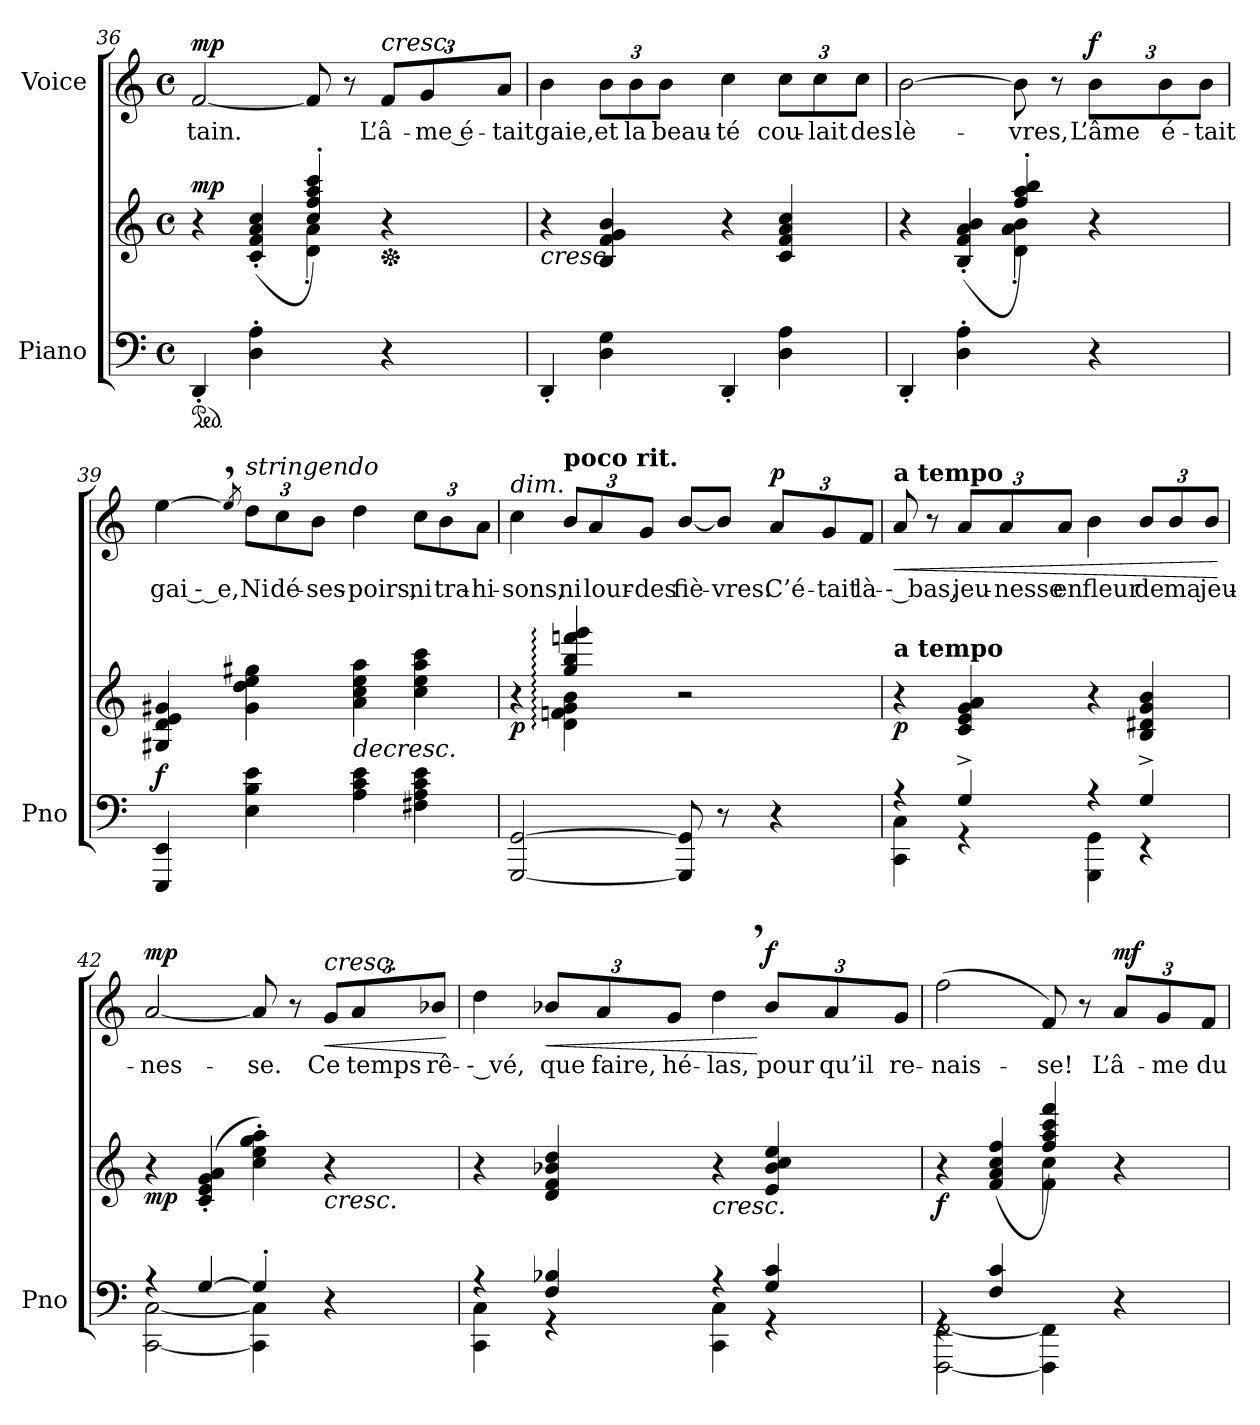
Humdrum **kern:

**kern	**kern	**dynam	**kern	**text	**dynam
*part2	*part2	*part2	*part1	*part1	*part1
*staff3	*staff2	*staff2/3	*staff1	*staff1	*staff1
*I"Piano	*	*	*I"Voice	*	*
*I'Pno	*	*	*	*	*
*clefF4	*clefG2	*	*clefG2	*	*
*k[]	*k[]	*	*k[]	*	*
*M4/4	*M4/4	*	*M4/4	*	*
*met(c)	*met(c)	*	*met(c)	*	*
*ped	*	*	*	*	*
=36	=36	=36	=36	=36	=36
*	*^	*	*	*	*
!	!	!	!LO:DY:a	!	!LO:LY:b	!LO:DY:a
(<4DD'/	4r	2ryy	mp	[2f/	-tain.	mp
4D\' 4A\'	(>4c/' 4f/' 4a/' 4cc/'	.	.	.	.	.
4ryy	4cc/' 4ff/' 4aa/' 4ccc/')	4d\' 4a\')	.	8f/]	.	.
.	.	.	.	8r	.	.
*	*Xped	*	*	*	*	*
!	!	!	!	!LO:TX:a:i:t=cresc.	!	!
!	!	!	!	!	!LO:LY:b	!
4r	4r	4ryy	.	12f/L	L’â-	.
!	!	!	!	!	!LO:LY:b	!
.	.	.	.	12g/	-me é-	.
!	!	!	!	!	!LO:LY:b	!
.	.	.	.	12a/J	-tait	.
*	*v	*v	*	*	*	*
!!LO:LB:g=z
=37	=37	=37	=37	=37	=37
!	!	!LO:HP:b	!	!LO:LY:b	!
4DD'/	4r	<	4b\	gaie,	.
!	!	!	!	!LO:LY:b	!
4D\ 4G\	4B/ 4f/ 4g/ 4b/	.	12b\L	et	.
!	!	!	!	!LO:LY:b	!
.	.	.	12b\	la	.
!	!	!	!	!LO:LY:b	!
.	.	.	12b\J	beau-	.
!	!	!	!	!LO:LY:b	!
4DD'/	4r	.	4cc\	-té	.
!	!	!	!	!LO:LY:b	!
4D\ 4A\	4c/ 4f/ 4a/ 4cc/	.	12cc\L	cou-	.
!	!	!	!	!LO:LY:b	!
.	.	.	12cc\	-lait	.
!	!	!	!	!LO:LY:b	!
.	.	.	12cc\J	des	.
=38	=38	=38	=38	=38	=38
*	*^	*	*	*	*
!	!	!	!	!	!LO:LY:b	!
(<4DD'/	4r	2ryy	.	[2b\	lè-	.
4D\' 4A\'	(>4B/' 4f/' 4a/' 4b/'	.	.	.	.	.
!	!	!	!	!	!LO:LY:b	!
4ryy	4ff/' 4aa/' 4bb/')	4d\' 4a\' 4b\')	.	8b\]	-vres,	.
.	.	.	.	8r	.	.
!	!	!	!	!	!LO:LY:b	!LO:DY:a
4r	4r	4ryy	.	12b\L	L’âme	f
!	!	!	!	!	!LO:LY:b	!
.	.	.	.	12b\	é-	.
!	!	!	!	!	!LO:LY:b	!
.	.	.	.	12b\J	-tait	.
*	*v	*v	*	*	*	*
!!LO:LB:g=z
=39	=39	=39	=39	=39	=39
!	!	!LO:DY:b	!	!LO:LY:b	!
4EEE/ 4EE/	4G#X/ 4d/ 4e/ 4g#X/	f	[4ee,\	gai - e,	.
*	*	*	*MM106	*	*
.	.	.	8qee/]	.	.
!	!	!	!LO:TX:a:i:t=stringendo	!	!
!	!	!	!	!LO:LY:b	!
4E\ 4B\ 4e\	4g#\ 4dd\ 4ee\ 4gg#X\	.	12dd\L	Ni	.
!	!	!	!	!LO:LY:b	!
.	.	.	12cc\	dé-	.
!	!	!	!	!LO:LY:b	!
.	.	.	12b\J	-ses-	.
!	!	!LO:HP:b	!	!LO:LY:b	!
4A\ 4c\ 4e\	4a\ 4cc\ 4ee\ 4aa\	>	4dd\	-poirs,	.
*	*	*	*MM108	*	*
!	!	!	!	!LO:LY:b	!
4F#X\ 4A\ 4c\ 4e\	4cc\ 4ee\ 4aa\ 4ccc\	.	12cc\L	ni	.
!	!	!	!	!LO:LY:b	!
.	.	.	12b\	tra-	.
!	!	!	!	!LO:LY:b	!
.	.	.	12a\J	-hi-	.
=40	=40	=40	=40	=40	=40
*^	*^	*	*	*	*
!	!	!	!	!	!LO:TX:a:i:t=dim.	!	!
!	!	!	!	!LO:DY:b	!	!LO:LY:b	!
4ryy	[2GGG/ [2GG/	4r	4ryy	p	4cc\	-sons,	.
*	*	*	*	*	*MM104	*	*
!	!	!	!	!	!LO:TX:a:B:t=poco rit.	!	!
!	!	!	!	!	!	!LO:LY:b	!
4ryy	.	4gg/: 4bb/: 4fffn/: 4ggg/:	4d\: 4fn\: 4g\: 4b\:	[	12b/L	ni	.
!	!	!	!	!	!	!LO:LY:b	!
.	.	.	.	.	12a/	lour-	.
!	!	!	!	!	!	!LO:LY:b	!
.	.	.	.	.	12g/J	-des	.
!	!	!	!	!	!	!LO:LY:b	!
2ryy	8GGG/] 8GG/]	2r	2ryy	.	[8b/L	fiè-	.
!	!	!	!	!	!	!LO:LY:b	!
.	8r	.	.	.	8b/J]	-vres.	.
*	*	*	*	*	*MM100	*	*
!	!	!	!	!	!	!LO:LY:b	!LO:DY:a
.	4r	.	.	.	12a/L	C’é-	p
!	!	!	!	!	!	!LO:LY:b	!
.	.	.	.	.	12g/	-tait	.
!	!	!	!	!	!	!LO:LY:b	!
.	.	.	.	.	12f/J	là-	.
*	*	*v	*v	*	*	*	*
!!LO:PB:g=z
=41	=41	=41	=41	=41	=41	=41
!	!	!	!	!LO:TX:a:B:t=a tempo	!	!
!	!	!LO:TX:a:B:t=a tempo	!	!	!	!
!	!	!	!LO:DY:b	!	!LO:LY:b	!LO:HP:b
4r	4CC\ 4C\	4r	p	8a/	-- bas,	<
.	.	.	.	8r	.	.
*	*	*	*	*MM104	*	*
!	!	!	!	!	!LO:LY:b	!
4G^/	4r	4c/ 4e/ 4g/ 4a/	.	12a/L	jeu-	.
!	!	!	!	!	!LO:LY:b	!
.	.	.	.	12a/	-nesse	.
!	!	!	!	!	!LO:LY:b	!
.	.	.	.	12a/J	en	.
!	!	!	!	!	!LO:LY:b	!
4r	4GGG\ 4GG\	4r	.	4b\	fleur	.
!	!	!	!	!	!LO:LY:b	!
4G^/	4r	4B/ 4d#X/ 4g/ 4b/	.	12b/L	de	.
!	!	!	!	!	!LO:LY:b	!
.	.	.	.	12b/	ma	.
!	!	!	!	!	!LO:LY:b	!
.	.	.	.	12b/J	jeu-	.
*v	*v	*	*	*	*	*
.	.	]	.	.	[
=42	=42	=42	=42	=42	=42
*^	*	*	*	*	*
!	!	!	!LO:DY:b	!	!LO:LY:b	!LO:DY:a
4r	[2CC\ [2C\	4r	mp	[2a/	-nes-	mp
[4G/	.	(>4c/' 4e/' 4g/' 4a/'	.	.	.	.
!	!	!	!	!	!LO:LY:b	!
4G'/]	4CC\] 4C\]	4cc\' 4ee\' 4gg\' 4aa\')	.	8a/]	-se.	.
.	.	.	.	8r	.	.
!	!	!	!	!LO:TX:a:i:t=cresc.	!	!
!	!	!LO:TX:b:i:t=cresc.	!	!	!	!
!	!	!	!	!	!LO:LY:b	!LO:HP:b
4r	4ryy	4r	.	12g/L	Ce	<
!	!	!	!	!	!LO:LY:b	!
.	.	.	.	12a/	temps	.
!	!	!	!	!	!LO:LY:b	!
.	.	.	.	12b-X/J	rê-	.
*v	*v	*	*	*	*	*
.	.	.	.	.	[
!!LO:LB:g=z
=43	=43	=43	=43	=43	=43
*^	*	*	*	*	*
!	!	!	!	!	!LO:LY:b	!
4r	4CC\ 4C\	4r	.	4dd\	-- vé,	.
!	!	!	!	!	!LO:LY:b	!LO:HP:b
4F/ 4B-X/	4r	4d/ 4f/ 4b-X/ 4dd/	.	12b-X/L	que	<
!	!	!	!	!	!LO:LY:b	!
.	.	.	.	12a/	faire,	.
!	!	!	!	!	!LO:LY:b	!
.	.	.	.	12g/J	hé-	.
!	!	!LO:TX:b:i:t=cresc.	!	!	!	!
!	!	!	!	!	!LO:LY:b	!
4r	4CC\ 4C\	4r	.	4dd,\	-las,	.
!	!	!	!	!	!LO:LY:b	!LO:DY:n=1:a
4G/ 4c/	4r	4e/ 4b-/ 4cc/ 4ee/	.	12b-/L	pour	[ f
!	!	!	!	!	!LO:LY:b	!
.	.	.	.	12a/	qu’il	.
!	!	!	!	!	!LO:LY:b	!
.	.	.	.	12g/J	re-	.
=44	=44	=44	=44	=44	=44	=44
*	*	*^	*	*	*	*
!	!	!	!	!LO:DY:b	!	!LO:LY:b	!
4rGG	[2FFF\ [2FF\	4r	2ryy	f	(>2ff\	-nais-	.
(<4F/ 4c/	.	(>4f/ 4a/ 4cc/ 4ff/	.	.	.	.	.
!	!	!	!	!	!	!LO:LY:b	!
4ryy	4FFF\] 4FF\]	4ff/ 4aa/ 4ccc/ 4fff/)	4f\ 4cc\)	.	8f/)	-se!	.
.	.	.	.	.	8r	.	.
!	!	!	!	!	!	!LO:LY:b	!LO:DY:a
4r	4ryy	4r	4ryy	.	12a/L	L’â-	mf
!	!	!	!	!	!	!LO:LY:b	!
.	.	.	.	.	12g/	-me	.
!	!	!	!	!	!	!LO:LY:b	!
.	.	.	.	.	12f/J	du	.
*v	*v	*	*	*	*	*	*
*	*v	*v	*	*	*	*
=	=	=	=	=	=
*-	*-	*-	*-	*-	*-
